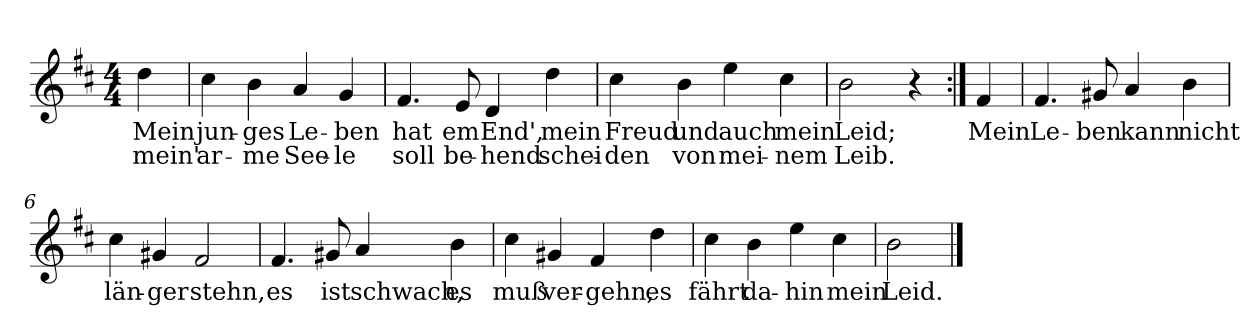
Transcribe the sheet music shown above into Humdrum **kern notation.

**kern	**text	**text
*part1	*part1	*part1
*staff1	*staff1	*staff1
*clefG2	*	*
*k[f#c#]	*	*
*M4/4	*	*
=	=	=
4dd\	Mein	mein'
=1	=1	=1
4cc#\	jun-	ar-
4b\	-ges	-me
4a/	Le-	See-
4g/	-ben	-le
=2	=2	=2
4.f#/	hat	soll
8e/	em	be-
4d/	End',	-hend
4dd\	mein	schei-
=3	=3	=3
4cc#\	Freud	-den
4b\	und	von
4ee\	auch	mei-
4cc#\	mein	-nem
=4	=4	=4
2b\	Leid;	Leib.
4r	.	.
=:|!	=:|!	=:|!
4f#/	Mein	.
=5	=5	=5
4.f#/	Le-	.
8g#X/	-ben	.
4a/	kann	.
4b\	nicht	.
=6	=6	=6
4cc#\	län-	.
4g#X/	-ger	.
2f#/	stehn,	.
=7	=7	=7
4.f#/	es	.
8g#X/	ist	.
4a/	schwach,	.
4b\	es	.
=8	=8	=8
4cc#\	muß	.
4g#X/	ver-	.
4f#/	-gehn,	.
4dd\	es	.
=9	=9	=9
4cc#\	fährt	.
4b\	da-	.
4ee\	-hin	.
4cc#\	mein	.
=10	=10	=10
2b\	Leid.	.
==	==	==
*-	*-	*-
